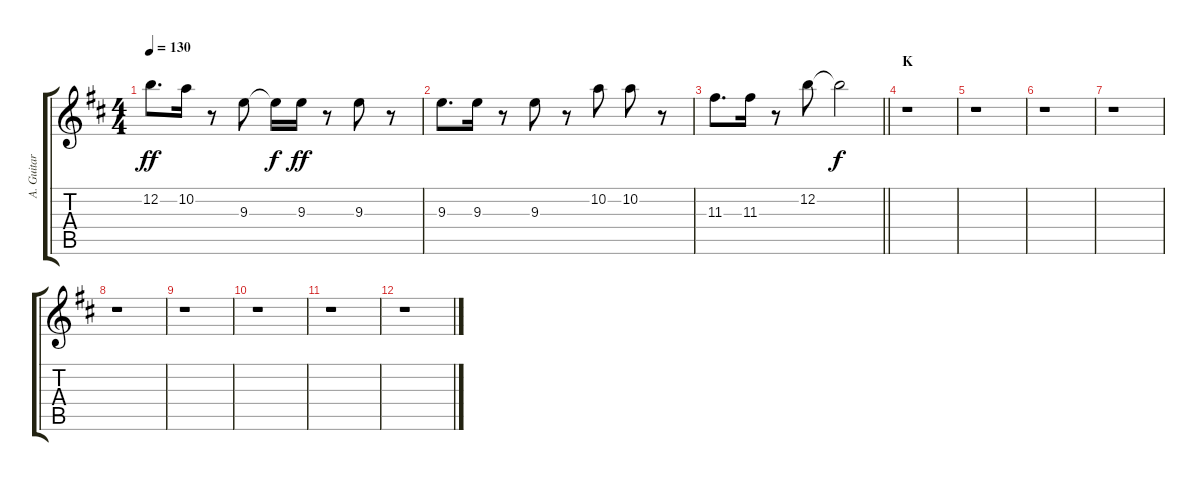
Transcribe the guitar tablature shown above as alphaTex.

\track ("A. Guitar I" "A. Guitar ") {instrument acousticguitarsteel}
\staff {score tabs}
\tuning (E4 B3 G3 D3 A2 E2) {hide}
\ts (4 4)
\tempo 130
\clef g2
\ks d
12.2.8{d dy ff} 10.2.16 r.8 9.3.8 9.3{t}.16{dy f} 9.3.16{dy ff} r.8 9.3.8 r.8 |
9.3.8{d} 9.3.16 r.8 9.3.8 r.8 10.2.8 10.2.8 r.8 |
\barLineRight lightlight
11.3.8{d} 11.3.16 r.8 12.2.8 12.2{t}.2{dy f} |
\section ("" "K")
r.1 |
r.1 |
r.1 |
r.1 |
r.1 |
r.1 |
r.1 |
r.1 |
r.1
